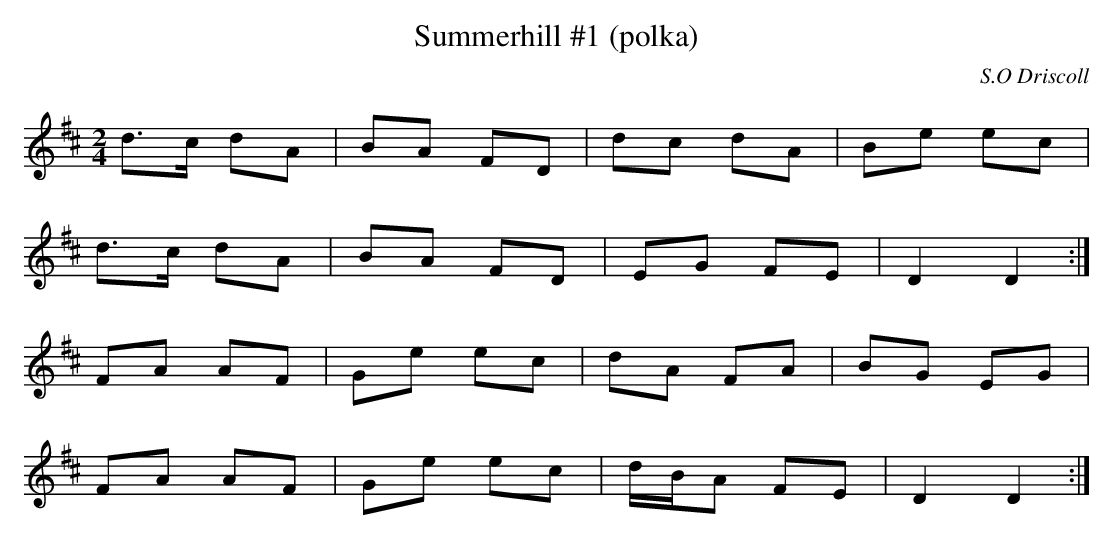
X:1
T: Summerhill #1 (polka)
C: S.O Driscoll
M: 2/4
L: 1/8
K: D
d>c dA | BA FD | dc dA | Be ec |
d>c dA | BA FD | EG FE | D2 D2 :|
FA AF | Ge ec | dA FA | BG EG |
FA AF | Ge ec | d/2B/2A FE | D2 D2 :|
